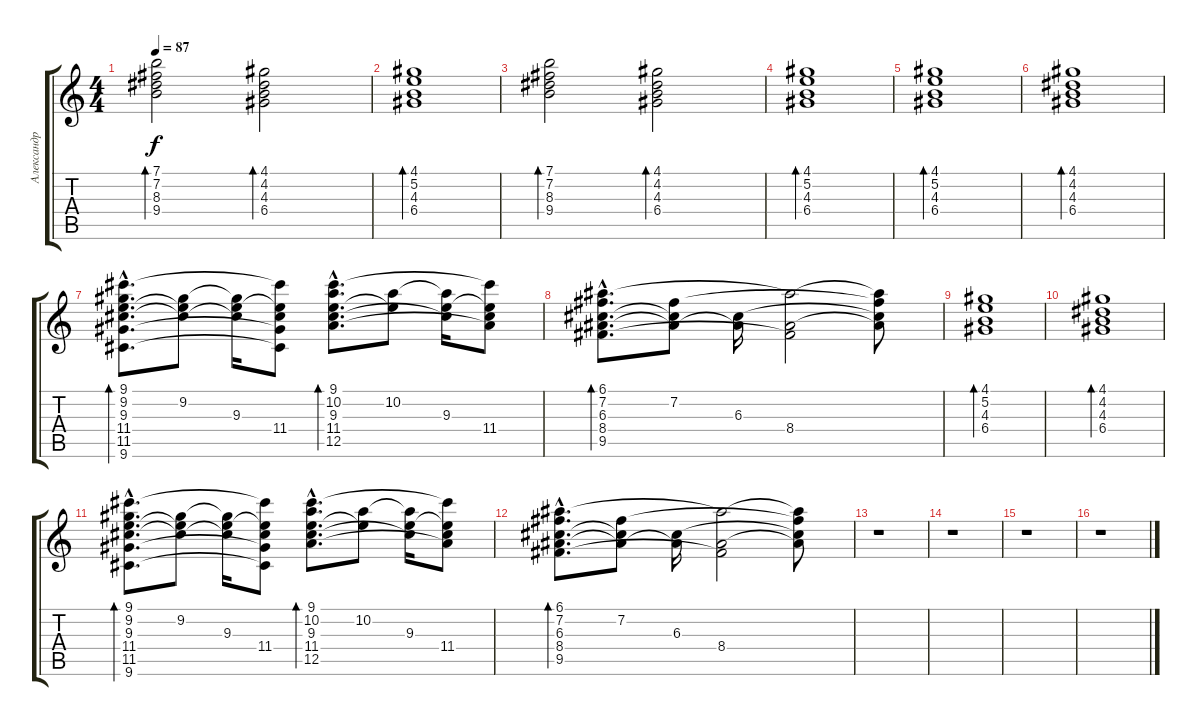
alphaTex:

\track ("Александр Голант (2)" "Александр ") {instrument electricguitarclean}
\staff {score tabs}
\tuning (E4 B3 G3 D3 A2 E2) {hide}
\ts (4 4)
\tempo 87
\clef g2
\ks c
(7.1 7.2 8.3 9.4).2{bd 120 dy f} (4.1 4.2 4.3 6.4).2{bd 120} |
(4.1 5.2 4.3 6.4).1{bd 120} |
(7.1 7.2 8.3 9.4).2{bd 120} (4.1 4.2 4.3 6.4).2{bd 120} |
(4.1 5.2 4.3 6.4).1{bd 120} |
(4.1 5.2 4.3 6.4).1{bd 120} |
(4.1 4.2 4.3 6.4).1{bd 120} |
(9.1{hac} 9.2{hac} 9.3{hac} 11.4{hac} 11.5{hac} 9.6{hac}).8{d bd 120} (9.2 9.3{t} 11.4{t}).8 (9.2{t} 9.3 11.4{t}).16 (9.1{t} 9.3{t} 11.4 11.5{t} 9.6{t}).8 (9.1{hac} 10.2{hac} 9.3{hac} 11.4{hac} 12.5{hac}).8{d bd 120} (10.2 9.3{t}).8 (10.2{t} 9.3 11.4{t}).16 (9.1{t} 9.3{t} 11.4 12.5{t}).8 |
(6.1{hac} 7.2{hac} 6.3{hac} 8.4{hac} 9.5{hac}).8{d bd 120} (7.2 6.3{t} 8.4{t}).8 (6.3 8.4{t}).16 (6.1{t} 8.4 9.5{t}).2 (6.1{t} 7.2{t} 6.3{t} 8.4{t}).8 |
(4.1 5.2 4.3 6.4).1{bd 120} |
(4.1 4.2 4.3 6.4).1{bd 120} |
(9.1{hac} 9.2{hac} 9.3{hac} 11.4{hac} 11.5{hac} 9.6{hac}).8{d bd 120} (9.2 9.3{t} 11.4{t}).8 (9.2{t} 9.3 11.4{t}).16 (9.1{t} 9.3{t} 11.4 11.5{t} 9.6{t}).8 (9.1{hac} 10.2{hac} 9.3{hac} 11.4{hac} 12.5{hac}).8{d bd 120} (10.2 9.3{t}).8 (10.2{t} 9.3 11.4{t}).16 (9.1{t} 9.3{t} 11.4 12.5{t}).8 |
(6.1{hac} 7.2{hac} 6.3{hac} 8.4{hac} 9.5{hac}).8{d bd 120} (7.2 6.3{t} 8.4{t}).8 (6.3 8.4{t}).16 (6.1{t} 8.4 9.5{t}).2 (6.1{t} 7.2{t} 6.3{t} 8.4{t}).8 |
r.1 |
r.1 |
r.1 |
r.1
